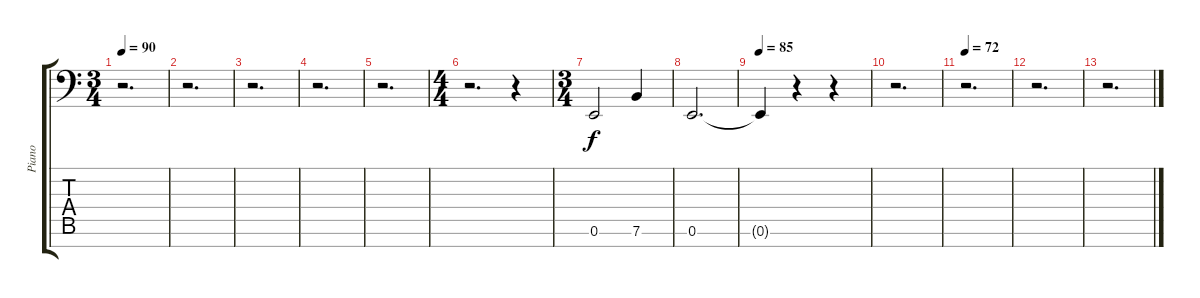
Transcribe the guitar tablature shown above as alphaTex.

\track ("Piano" "Piano") {instrument brightacousticpiano}
\staff {score tabs}
\tuning (E4 B3 G3 D3 A2 E2 A1) {hide}
\ts (3 4)
\tempo 90
\clef f4
\ks c
r.2{d dy f} |
r.2{d} |
r.2{d} |
r.2{d} |
r.2{d} |
\ts (4 4)
r.2{d} r.4 |
\ts (3 4)
0.6.2 7.6.4 |
0.6.2{d} |
\tempo 85
0.6{t}.4 r.4 r.4 |
r.2{d} |
\tempo 72
r.2{d} |
r.2{d} |
r.2{d}
